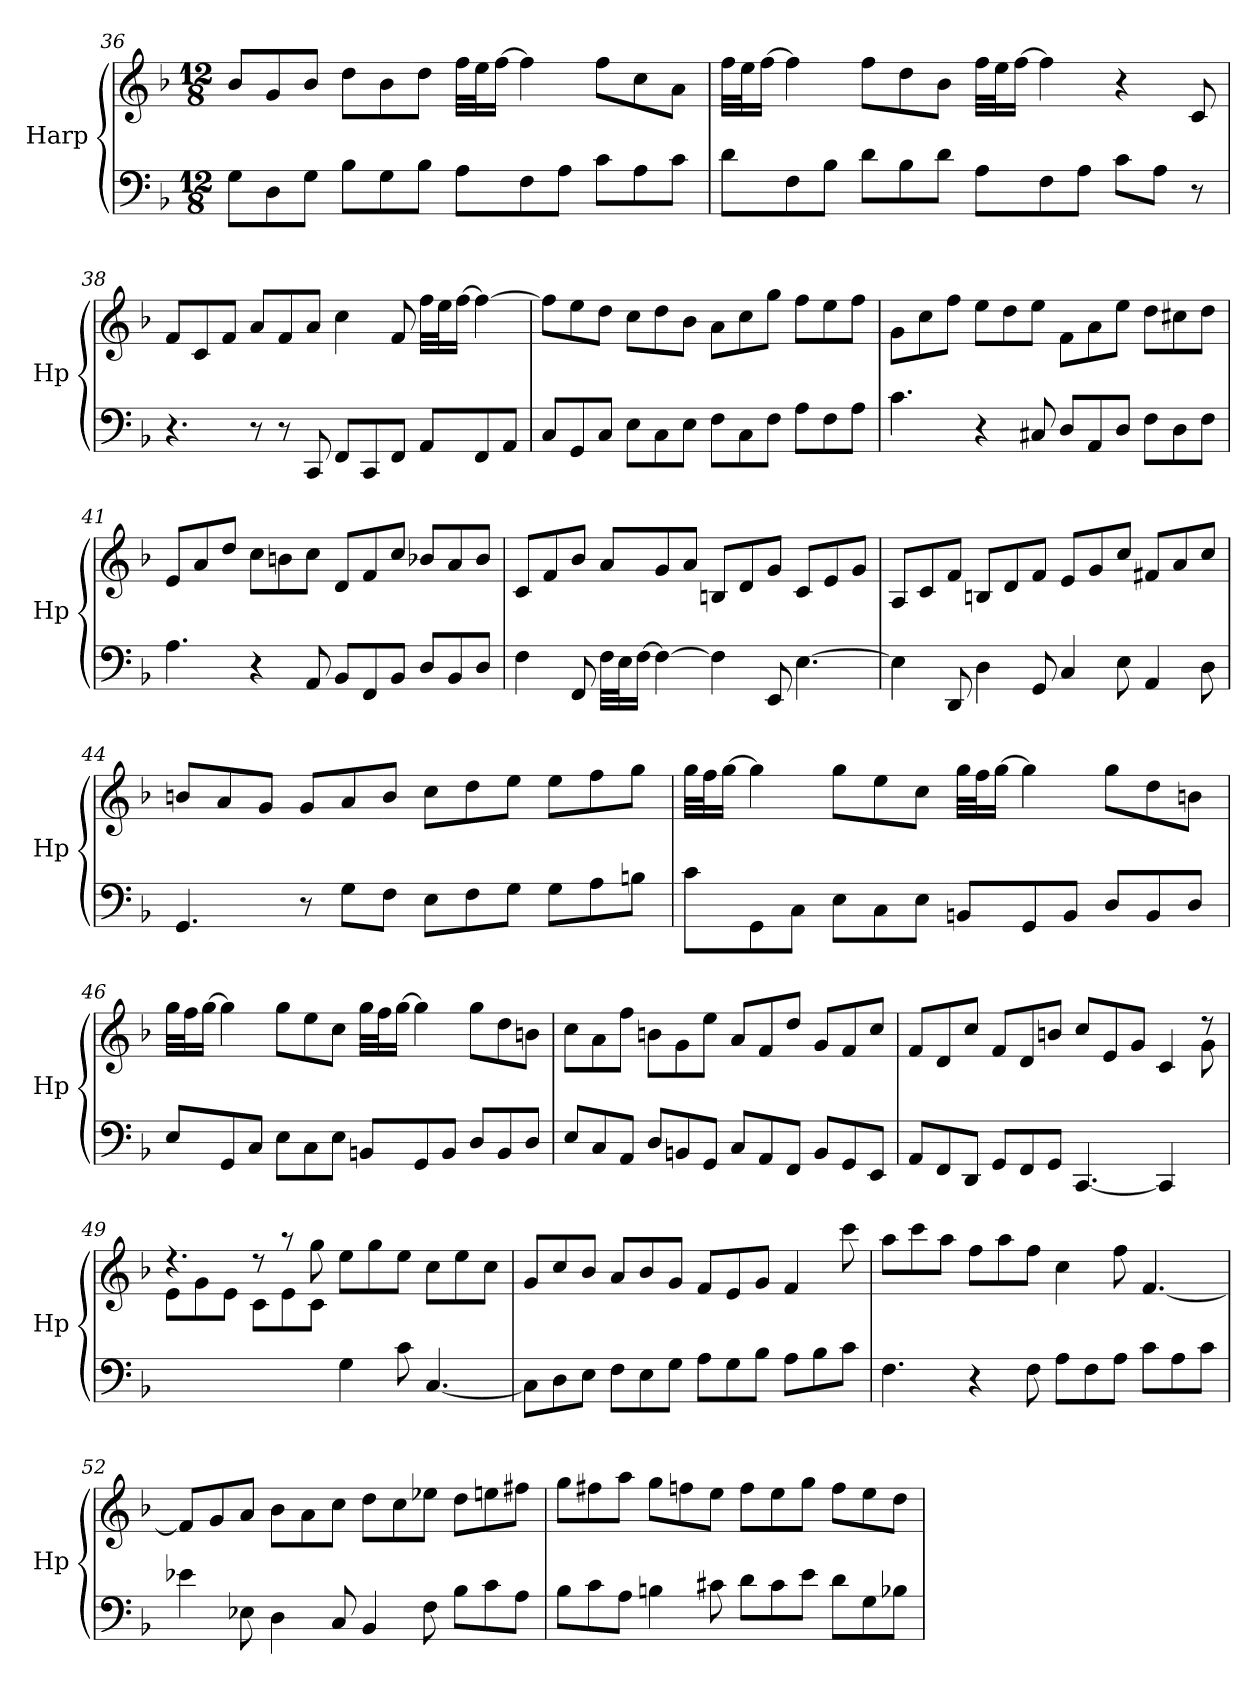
**kern	**kern
*part1	*part1
*staff2	*staff1
*I"Harp	*
*I'Hp	*
*clefF4	*clefG2
*k[b-]	*k[b-]
*M12/8	*M12/8
=36	=36
8G\L	8b-/L
8D\	8g/
8G\J	8b-/J
8B-\L	8dd\L
8G\	8b-\
8B-\J	8dd\J
8A\L	32ff\LLL
.	32ee\J
.	[16ff\JJ
8F\	4ff\]
8A\J	.
8c\L	8ff\L
8A\	8cc\
8c\J	8a\J
!!LO:LB:g=z
=37	=37
8d\L	32ff\LLL
.	32ee\J
.	[16ff\JJ
8F\	4ff\]
8B-\J	.
8d\L	8ff\L
8B-\	8dd\
8d\J	8b-\J
8A\L	32ff\LLL
.	32ee\J
.	[16ff\JJ
8F\	4ff\]
8A\J	.
8c\L	4r
8A\J	.
8r	8c/
=38	=38
4.r	8f/L
.	8c/
.	8f/J
8r	8a/L
8r	8f/
8CC/	8a/J
8FF/L	4cc\
8CC/	.
8FF/J	8f/
8AA/L	32ff\LLL
.	32ee\J
.	[16ff\JJ
8FF/	4ff\_
8AA/J	.
!!LO:PB:g=z
=39	=39
8C/L	8ff\L]
8GG/	8ee\
8C/J	8dd\J
8E\L	8cc\L
8C\	8dd\
8E\J	8b-\J
8F\L	8a\L
8C\	8cc\
8F\J	8gg\J
8A\L	8ff\L
8F\	8ee\
8A\J	8ff\J
=40	=40
4.c\	8g\L
.	8cc\
.	8ff\J
4r	8ee\L
.	8dd\
8C#X/	8ee\J
8D/L	8f\L
8AA/	8a\
8D/J	8ee\J
8F\L	8dd\L
8D\	8cc#X\
8F\J	8dd\J
=41	=41
4.A\	8e/L
.	8a/
.	8dd/J
4r	8cc\L
.	8bn\
8AA/	8cc\J
8BB-/L	8d/L
8FF/	8f/
8BB-/J	8cc/J
8D/L	8b-X/L
8BB-/	8a/
8D/J	8b-/J
!!LO:LB:g=z
=42	=42
4F\	8c/L
.	8f/
8FF/	8b-/J
32F\LLL	8a/L
32E\J	.
[16F\JJ	.
4F\_	8g/
.	8a/J
4F\]	8Bn/L
.	8d/
8EE/	8g/J
[4.E\	8c/L
.	8e/
.	8g/J
=43	=43
4E\]	8A/L
.	8c/
8DD/	8f/J
4D\	8Bn/L
.	8d/
8GG/	8f/J
4C/	8e/L
.	8g/
8E\	8cc/J
4AA/	8f#X/L
.	8a/
8D\	8cc/J
=44	=44
4.GG/	8bn/L
.	8a/
.	8g/J
8r	8g/L
8G\L	8a/
8F\J	8b/J
8E\L	8cc\L
8F\	8dd\
8G\J	8ee\J
8G\L	8ee\L
8A\	8ff\
8Bn\J	8gg\J
!!LO:LB:g=z
=45	=45
8c\L	32gg\LLL
.	32ff\J
.	[16gg\JJ
8GG\	4gg\]
8C\J	.
8E\L	8gg\L
8C\	8ee\
8E\J	8cc\J
8BBn/L	32gg\LLL
.	32ff\J
.	[16gg\JJ
8GG/	4gg\]
8BB/J	.
8D/L	8gg\L
8BB/	8dd\
8D/J	8bn\J
=46	=46
8E/L	32gg\LLL
.	32ff\J
.	[16gg\JJ
8GG/	4gg\]
8C/J	.
8E\L	8gg\L
8C\	8ee\
8E\J	8cc\J
8BBn/L	32gg\LLL
.	32ff\J
.	[16gg\JJ
8GG/	4gg\]
8BB/J	.
8D/L	8gg\L
8BB/	8dd\
8D/J	8bn\J
!!LO:LB:g=z
=47	=47
8E/L	8cc\L
8C/	8a\
8AA/J	8ff\J
8D/L	8bn\L
8BBn/	8g\
8GG/J	8ee\J
8C/L	8a/L
8AA/	8f/
8FF/J	8dd/J
8BB/L	8g/L
8GG/	8f/
8EE/J	8cc/J
=48	=48
*	*^
8AA/L	8f/L	4.ryy
8FF/	8d/	.
8DD/J	8cc/J	.
*	*v	*v
8GG/L	8f/L
8FF/	8d/
8GG/J	8bn/J
[4.CC/	8cc/L
.	8e/
.	8g/J
4CC/]	4c/
*	*^
8ryy	8r	8g\
=49	=49	=49
2.ryy	4.rdd	8e\L
.	.	8g\
.	.	8e\J
.	8rdd	8c\L
.	8r	8e\
.	8gg\	8c\J
4G\	8ee\L	2.ryy
.	8gg\	.
8c\	8ee\J	.
[4.C/	8cc\L	.
.	8ee\	.
.	8cc\J	.
*	*v	*v
!!LO:LB:g=z
=50	=50
8C\L]	8g/L
8D\	8cc/
8E\J	8b-/J
8F\L	8a/L
8E\	8b-/
8G\J	8g/J
8A\L	8f/L
8G\	8e/
8B-\J	8g/J
8A\L	4f/
8B-\	.
8c\J	8ccc\
=51	=51
4.F\	8aa\L
.	8ccc\
.	8aa\J
4r	8ff\L
.	8aa\
8F\	8ff\J
8A\L	4cc\
8F\	.
8A\J	8ff\
8c\L	[4.f/
8A\	.
8c\J	.
=52	=52
4e-X\	8f/L]
.	8g/
8E-X\	8a/J
4D\	8b-\L
.	8a\
8C/	8cc\J
4BB-/	8dd\L
.	8cc\
8F\	8ee-X\J
8B-\L	8dd\L
8c\	8een\
8A\J	8ff#X\J
!!LO:LB:g=z
=53	=53
8B-\L	8gg\L
8c\	8ff#X\
8A\J	8aa\J
4Bn\	8gg\L
.	8ffn\
8c#X\	8ee\J
8d\L	8ff\L
8c#\	8ee\
8e\J	8gg\J
8d\L	8ff\L
8G\	8ee\
8B-X\J	8dd\J
=	=
*-	*-
